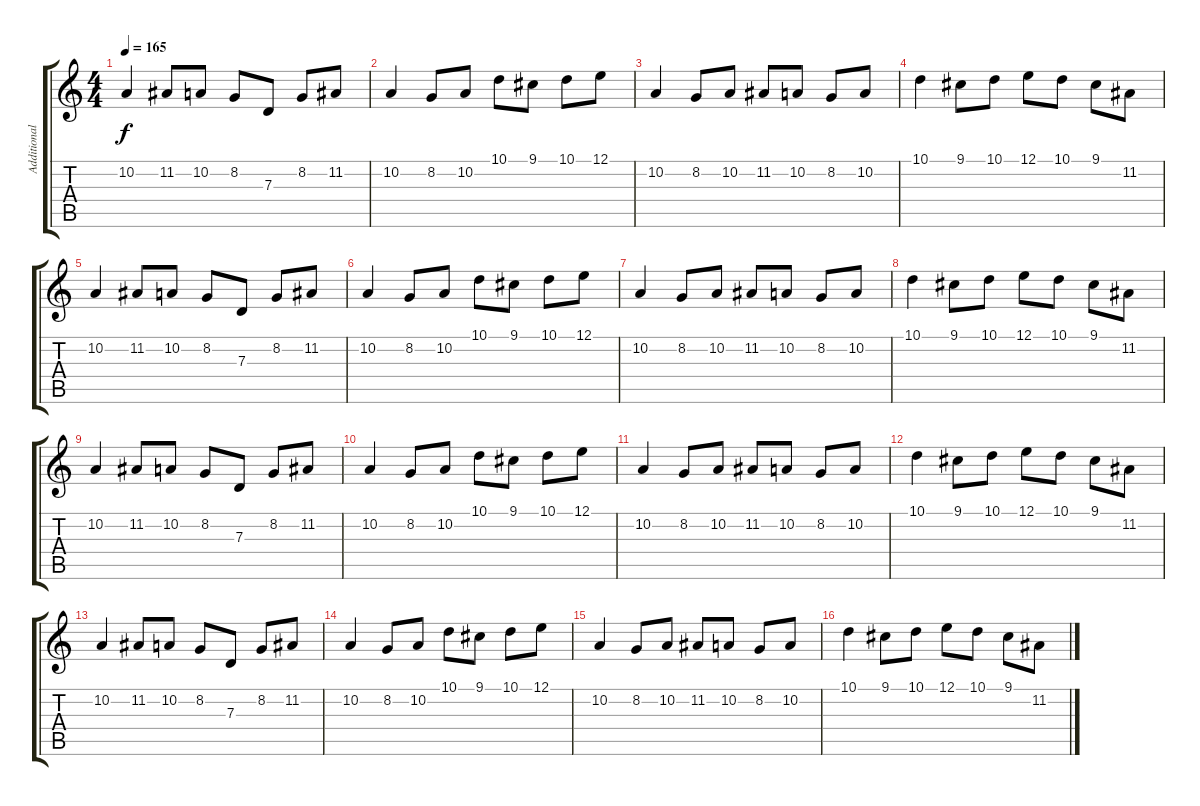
\track ("Additional Keyboard" "Additional") {instrument pad6metallic}
\staff {score tabs}
\tuning (E4 B3 G3 D3 A2 E2) {hide}
\ts (4 4)
\tempo 165
\clef g2
\ks c
10.2.4{dy f} 11.2.8 10.2.8 8.2.8 7.3.8 8.2.8 11.2.8 |
10.2.4 8.2.8 10.2.8 10.1.8 9.1.8 10.1.8 12.1.8 |
10.2.4 8.2.8 10.2.8 11.2.8 10.2.8 8.2.8 10.2.8 |
10.1.4 9.1.8 10.1.8 12.1.8 10.1.8 9.1.8 11.2.8 |
10.2.4{volume 8 instrument accordion} 11.2.8 10.2.8 8.2.8 7.3.8 8.2.8 11.2.8 |
10.2.4 8.2.8 10.2.8 10.1.8 9.1.8 10.1.8 12.1.8 |
10.2.4 8.2.8 10.2.8 11.2.8 10.2.8 8.2.8 10.2.8 |
10.1.4 9.1.8 10.1.8 12.1.8 10.1.8 9.1.8 11.2.8 |
10.2.4 11.2.8 10.2.8 8.2.8 7.3.8 8.2.8 11.2.8 |
10.2.4 8.2.8 10.2.8 10.1.8 9.1.8 10.1.8 12.1.8 |
10.2.4 8.2.8 10.2.8 11.2.8 10.2.8 8.2.8 10.2.8 |
10.1.4 9.1.8 10.1.8 12.1.8 10.1.8 9.1.8 11.2.8 |
10.2.4{volume 6 instrument accordion} 11.2.8 10.2.8 8.2.8 7.3.8 8.2.8 11.2.8 |
10.2.4 8.2.8 10.2.8 10.1.8 9.1.8 10.1.8 12.1.8 |
10.2.4 8.2.8 10.2.8 11.2.8 10.2.8 8.2.8 10.2.8 |
10.1.4 9.1.8 10.1.8 12.1.8 10.1.8 9.1.8 11.2.8
